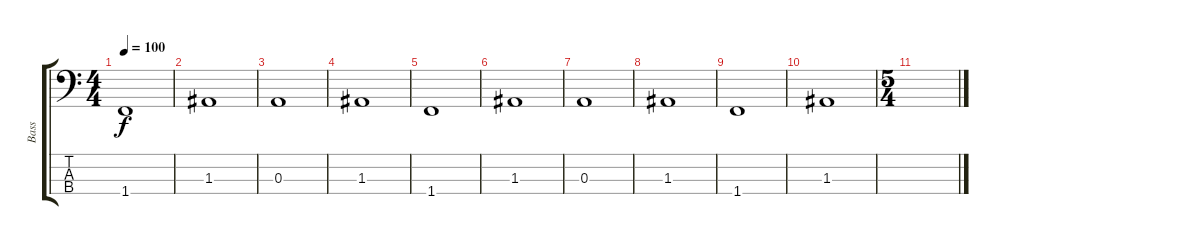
\track ("Bass" "Bass") {instrument electricbassfinger}
\staff {score tabs}
\tuning (G2 D2 A1 E1) {hide}
\ts (4 4)
\tempo 100
\clef f4
\ks c
1.4.1{dy f} |
1.3.1 |
0.3.1 |
1.3.1 |
1.4.1 |
1.3.1 |
0.3.1 |
1.3.1 |
1.4.1 |
1.3.1 |
\ts (5 4)
